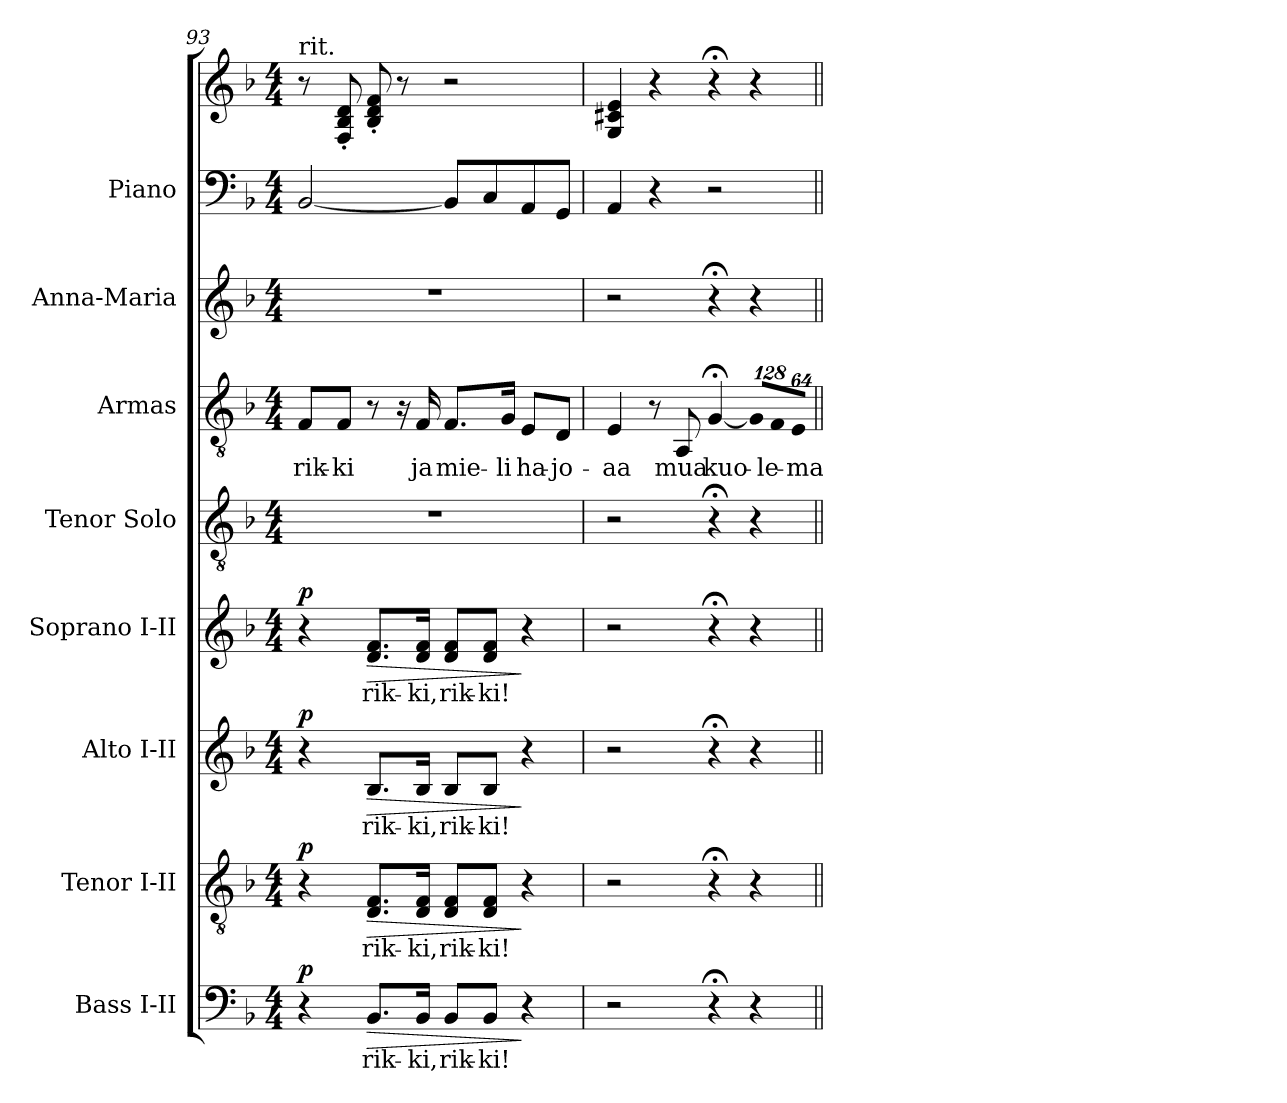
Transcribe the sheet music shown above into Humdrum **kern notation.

**kern	**text	**dynam	**kern	**text	**dynam	**kern	**text	**dynam	**kern	**text	**dynam	**kern	**kern	**text	**kern	**kern	**kern
*part8	*part8	*part8	*part7	*part7	*part7	*part6	*part6	*part6	*part5	*part5	*part5	*part4	*part3	*part3	*part2	*part1	*part1
*staff9	*staff9	*staff9	*staff8	*staff8	*staff8	*staff7	*staff7	*staff7	*staff6	*staff6	*staff6	*staff5	*staff4	*staff4	*staff3	*staff2	*staff1
*I"Bass I-II	*	*	*I"Tenor I-II	*	*	*I"Alto I-II	*	*	*I"Soprano I-II	*	*	*I"Tenor Solo	*I"Armas	*	*I"Anna-Maria	*I"Piano	*
*I'B.	*	*	*I'T.	*	*	*I'A.	*	*	*I'S.	*	*	*I'T. Solo	*I'Armas	*	*I'A-M	*I'Pno.	*
*clefF4	*	*	*clefGv2	*	*	*clefG2	*	*	*clefG2	*	*	*clefGv2	*clefGv2	*	*clefG2	*clefF4	*clefG2
*	*	*	*ITrd7c12	*	*	*	*	*	*	*	*	*ITrd7c12	*ITrd7c12	*	*	*	*
*k[b-]	*	*	*k[b-]	*	*	*k[b-]	*	*	*k[b-]	*	*	*k[b-]	*k[b-]	*	*k[b-]	*k[b-]	*k[b-]
*F:	*	*	*F:	*	*	*F:	*	*	*F:	*	*	*F:	*F:	*	*F:	*F:	*F:
*M4/4	*	*	*M4/4	*	*	*M4/4	*	*	*M4/4	*	*	*M4/4	*M4/4	*	*M4/4	*M4/4	*M4/4
=93	=93	=93	=93	=93	=93	=93	=93	=93	=93	=93	=93	=93	=93	=93	=93	=93	=93
!	!	!	!	!	!	!	!	!	!	!	!	!	!	!	!	!	!LO:TX:t=rit.
!	!	!	!	!	!	!	!	!	!	!	!	!	!	!LO:LY:b:color=#000000	!	!	!
4r	.	p	4r	.	p	4r	.	p	4r	.	p	1r	8FFi/L	rik-	1r	[<2BB-i/	8r
!	!	!	!	!	!	!	!	!	!	!	!	!	!	!LO:LY:b:color=#000000	!	!	!
.	.	.	.	.	.	.	.	.	.	.	.	.	8FFi/J	-ki	.	.	8Fi/' 8B-i' 8di'
!	!LO:LY:b:color=#000000	!LO:HP:b	!	!	!	!	!	!	!	!	!	!	!	!	!	!	!
!	!	!	!	!LO:LY:b:color=#000000	!LO:HP:b	!	!	!	!	!	!	!	!	!	!	!	!
!	!	!	!	!	!	!	!LO:LY:b:color=#000000	!LO:HP:b	!	!	!	!	!	!	!	!	!
!	!	!	!	!	!	!	!	!	!	!LO:LY:b:color=#000000	!LO:HP:b	!	!	!	!	!	!
8.BB-i/L	rik-	>	8.DDi/ 8.FFiL	rik-	>	8.B-i/L	rik-	>	8.di/ 8.fiL	rik-	>	.	8r	.	.	.	8B-i/' 8di' 8fi'
.	.	.	.	.	.	.	.	.	.	.	.	.	16r	.	.	.	8r
!	!LO:LY:b:color=#000000	!	!	!	!	!	!	!	!	!	!	!	!	!	!	!	!
!	!	!	!	!LO:LY:b:color=#000000	!	!	!	!	!	!	!	!	!	!	!	!	!
!	!	!	!	!	!	!	!LO:LY:b:color=#000000	!	!	!	!	!	!	!	!	!	!
!	!	!	!	!	!	!	!	!	!	!LO:LY:b:color=#000000	!	!	!	!	!	!	!
!	!	!	!	!	!	!	!	!	!	!	!	!	!	!LO:LY:b:color=#000000	!	!	!
16BB-i/Jk	-ki,	.	16DDi/ 16FFiJk	-ki,	.	16B-i/Jk	-ki,	.	16di/ 16fiJk	-ki,	.	.	16FFi/	ja	.	.	.
!	!LO:LY:b:color=#000000	!	!	!	!	!	!	!	!	!	!	!	!	!	!	!	!
!	!	!	!	!LO:LY:b:color=#000000	!	!	!	!	!	!	!	!	!	!	!	!	!
!	!	!	!	!	!	!	!LO:LY:b:color=#000000	!	!	!	!	!	!	!	!	!	!
!	!	!	!	!	!	!	!	!	!	!LO:LY:b:color=#000000	!	!	!	!	!	!	!
!	!	!	!	!	!	!	!	!	!	!	!	!	!	!LO:LY:b:color=#000000	!	!	!
8BB-i/L	rik-	.	8DDi/ 8FFiL	rik-	.	8B-i/L	rik-	.	8di/ 8fiL	rik-	.	.	8.FFi/L	mie-	.	8BB-i/L]	2r
!	!LO:LY:b:color=#000000	!	!	!	!	!	!	!	!	!	!	!	!	!	!	!	!
!	!	!	!	!LO:LY:b:color=#000000	!	!	!	!	!	!	!	!	!	!	!	!	!
!	!	!	!	!	!	!	!LO:LY:b:color=#000000	!	!	!	!	!	!	!	!	!	!
!	!	!	!	!	!	!	!	!	!	!LO:LY:b:color=#000000	!	!	!	!	!	!	!
8BB-i/J	-ki!	.	8DDi/ 8FFiJ	-ki!	.	8B-i/J	-ki!	.	8di/ 8fiJ	-ki!	.	.	.	.	.	8Ci/	.
!	!	!	!	!	!	!	!	!	!	!	!	!	!	!LO:LY:b:color=#000000	!	!	!
.	.	.	.	.	.	.	.	.	.	.	.	.	16GGi/Jk	-li	.	.	.
!	!	!	!	!	!	!	!	!	!	!	!	!	!	!LO:LY:b:color=#000000	!	!	!
4r	.	]	4r	.	]	4r	.	]	4r	.	]	.	8EEi/L	ha-	.	8AAi/	.
!	!	!	!	!	!	!	!	!	!	!	!	!	!	!LO:LY:b:color=#000000	!	!	!
.	.	.	.	.	.	.	.	.	.	.	.	.	8DDi/J	-jo-	.	8GGi/J	.
=94	=94	=94	=94	=94	=94	=94	=94	=94	=94	=94	=94	=94	=94	=94	=94	=94	=94
!	!	!	!	!	!	!	!	!	!	!	!	!	!	!LO:LY:b:color=#000000	!	!	!
2r	.	.	2r	.	.	2r	.	.	2r	.	.	2r	4EEi/	-aa	2r	4AAi/	4Gi/ 4c#Xi 4ei
.	.	.	.	.	.	.	.	.	.	.	.	.	8r	.	.	4r	4r
!	!	!	!	!	!	!	!	!	!	!	!	!	!	!LO:LY:b:color=#000000	!	!	!
.	.	.	.	.	.	.	.	.	.	.	.	.	8AAAi/	mua	.	.	.
!	!	!	!	!	!	!	!	!	!	!	!	!	!	!LO:LY:b:color=#000000	!	!	!
4r;	.	.	4r;	.	.	4r;	.	.	4r;	.	.	4r;	[<4GG;i/	kuo-	4r;	2r	4r;
*	*	*	*	*	*	*	*	*	*	*	*	*	*Xbrackettup	*	*	*	*
!	!	!	!	!	!	!	!	!	!	!	!	!	!LO:N:vis=8	!	!	!	!
4r	.	.	4r	.	.	4r	.	.	4r	.	.	4r	1024%85GGi/L]	.	4r	.	4r
!	!	!	!	!	!	!	!	!	!	!	!	!	!LO:N:vis=8	!	!	!	!
!	!	!	!	!	!	!	!	!	!	!	!	!	!	!LO:LY:b:color=#000000	!	!	!
.	.	.	.	.	.	.	.	.	.	.	.	.	1024%85FFi/	-le-	.	.	.
!	!	!	!	!	!	!	!	!	!	!	!	!	!LO:N:vis=8	!	!	!	!
!	!	!	!	!	!	!	!	!	!	!	!	!	!	!LO:LY:b:color=#000000	!	!	!
.	.	.	.	.	.	.	.	.	.	.	.	.	512%43EEi/J	-ma	.	.	.
=||	=||	=||	=||	=||	=||	=||	=||	=||	=||	=||	=||	=||	=||	=||	=||	=||	=||
*-	*-	*-	*-	*-	*-	*-	*-	*-	*-	*-	*-	*-	*-	*-	*-	*-	*-
